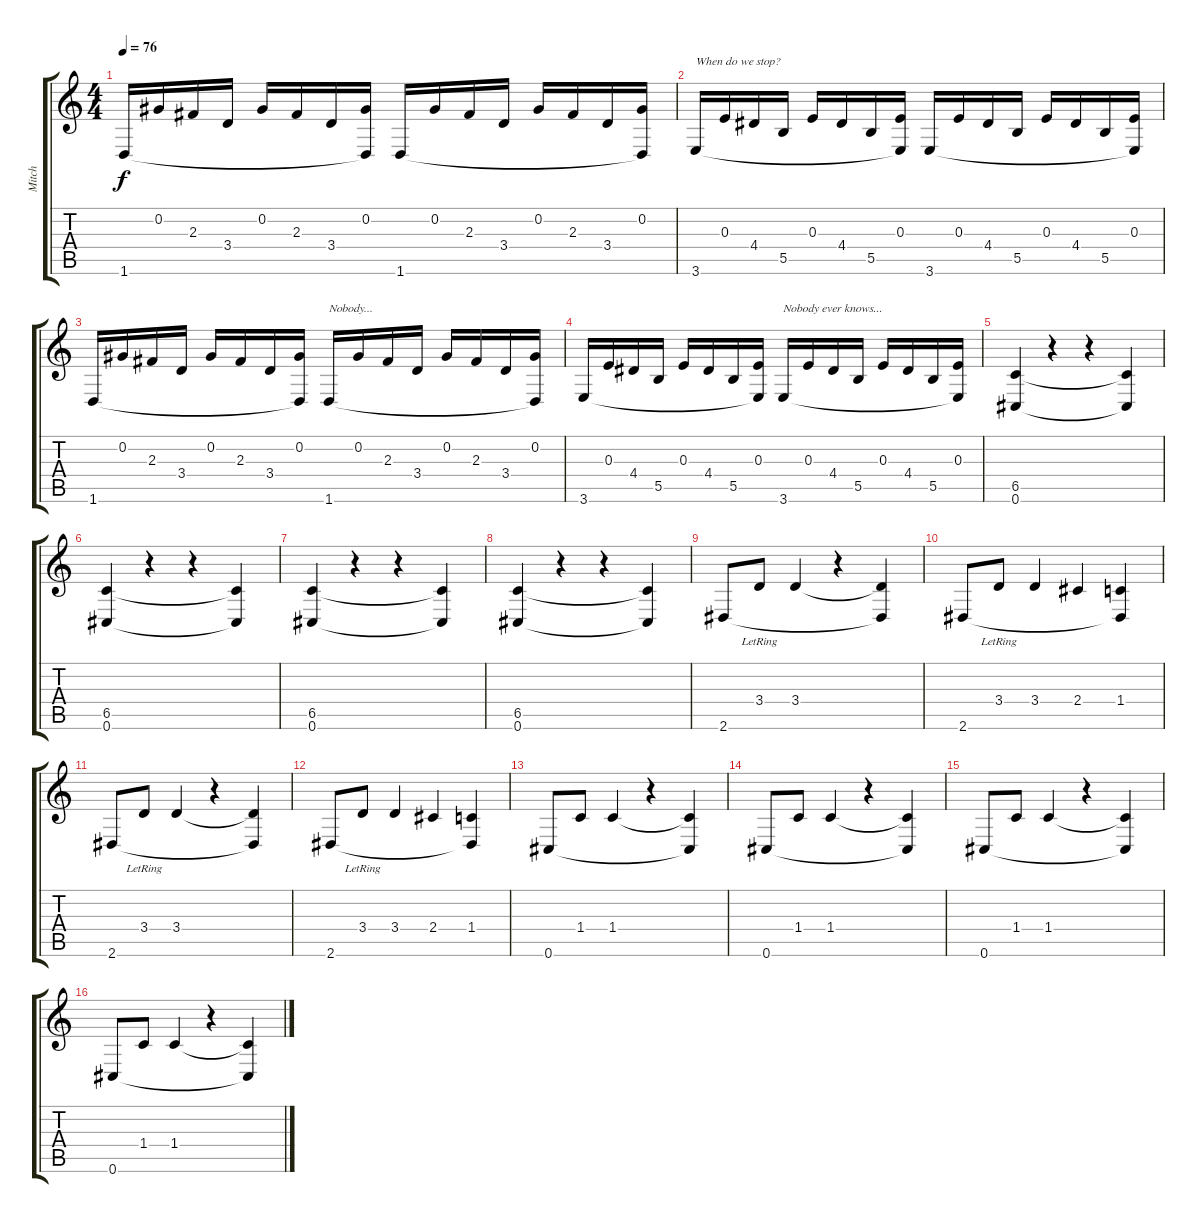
\track ("Mitch" "Mitch") {instrument distortionguitar}
\staff {score tabs}
\tuning (Db4 Ab3 E3 B2 Gb2 Db2) {hide}
\ts (4 4)
\tempo 76
\clef g2
\ks c
1.6.16{dy f} 0.2.16 2.3.16 3.4.16 0.2.16 2.3.16 3.4.16 (0.2 1.6{t}).16 1.6.16 0.2.16 2.3.16 3.4.16 0.2.16 2.3.16 3.4.16 (0.2 1.6{t}).16 |
3.6.16{txt "When do we stop?"} 0.3.16 4.4.16 5.5.16 0.3.16 4.4.16 5.5.16 (0.3 3.6{t}).16 3.6.16 0.3.16 4.4.16 5.5.16 0.3.16 4.4.16 5.5.16 (0.3 3.6{t}).16 |
1.6.16 0.2.16 2.3.16 3.4.16 0.2.16 2.3.16 3.4.16 (0.2 1.6{t}).16 1.6.16{txt "Nobody..."} 0.2.16 2.3.16 3.4.16 0.2.16 2.3.16 3.4.16 (0.2 1.6{t}).16 |
3.6.16 0.3.16 4.4.16 5.5.16 0.3.16 4.4.16 5.5.16 (0.3 3.6{t}).16 3.6.16{txt "Nobody ever knows..."} 0.3.16 4.4.16 5.5.16 0.3.16 4.4.16 5.5.16 (0.3 3.6{t}).16 |
(6.5 0.6).4 r.4 r.4 (6.5{t} 0.6{t}).4 |
(6.5 0.6).4 r.4 r.4 (6.5{t} 0.6{t}).4 |
(6.5 0.6).4 r.4 r.4 (6.5{t} 0.6{t}).4 |
(6.5 0.6).4 r.4 r.4 (6.5{t} 0.6{t}).4 |
2.6.8 3.4{lr}.8 3.4.4 r.4 (3.4{t} 2.6{t}).4 |
2.6.8 3.4{lr}.8 3.4.4 2.4.4 (1.4 2.6{t}).4 |
2.6.8 3.4{lr}.8 3.4.4 r.4 (3.4{t} 2.6{t}).4 |
2.6.8 3.4{lr}.8 3.4.4 2.4.4 (1.4 2.6{t}).4 |
0.6.8 1.4.8 1.4.4 r.4 (1.4{t} 0.6{t}).4 |
0.6.8 1.4.8 1.4.4 r.4 (1.4{t} 0.6{t}).4 |
0.6.8 1.4.8 1.4.4 r.4 (1.4{t} 0.6{t}).4 |
0.6.8 1.4.8 1.4.4 r.4 (1.4{t} 0.6{t}).4
